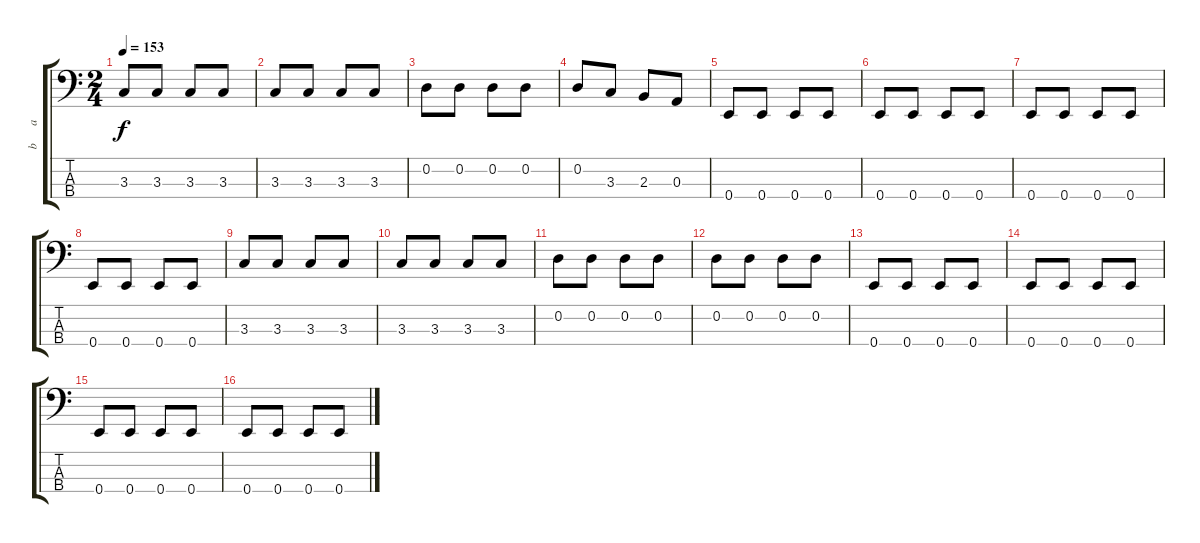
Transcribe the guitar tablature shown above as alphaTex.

\track ("b      a       s      s" "b      a  ") {instrument electricbassfinger}
\staff {score tabs}
\tuning (G2 D2 A1 E1) {hide}
\ts (2 4)
\tempo 153
\clef f4
\ks c
3.3.8{dy f} 3.3.8 3.3.8 3.3.8 |
3.3.8 3.3.8 3.3.8 3.3.8 |
0.2.8 0.2.8 0.2.8 0.2.8 |
0.2.8 3.3.8 2.3.8 0.3.8 |
0.4.8 0.4.8 0.4.8 0.4.8 |
0.4.8 0.4.8 0.4.8 0.4.8 |
0.4.8 0.4.8 0.4.8 0.4.8 |
0.4.8 0.4.8 0.4.8 0.4.8 |
3.3.8 3.3.8 3.3.8 3.3.8 |
3.3.8 3.3.8 3.3.8 3.3.8 |
0.2.8 0.2.8 0.2.8 0.2.8 |
0.2.8 0.2.8 0.2.8 0.2.8 |
0.4.8 0.4.8 0.4.8 0.4.8 |
0.4.8 0.4.8 0.4.8 0.4.8 |
0.4.8 0.4.8 0.4.8 0.4.8 |
0.4.8 0.4.8 0.4.8 0.4.8
